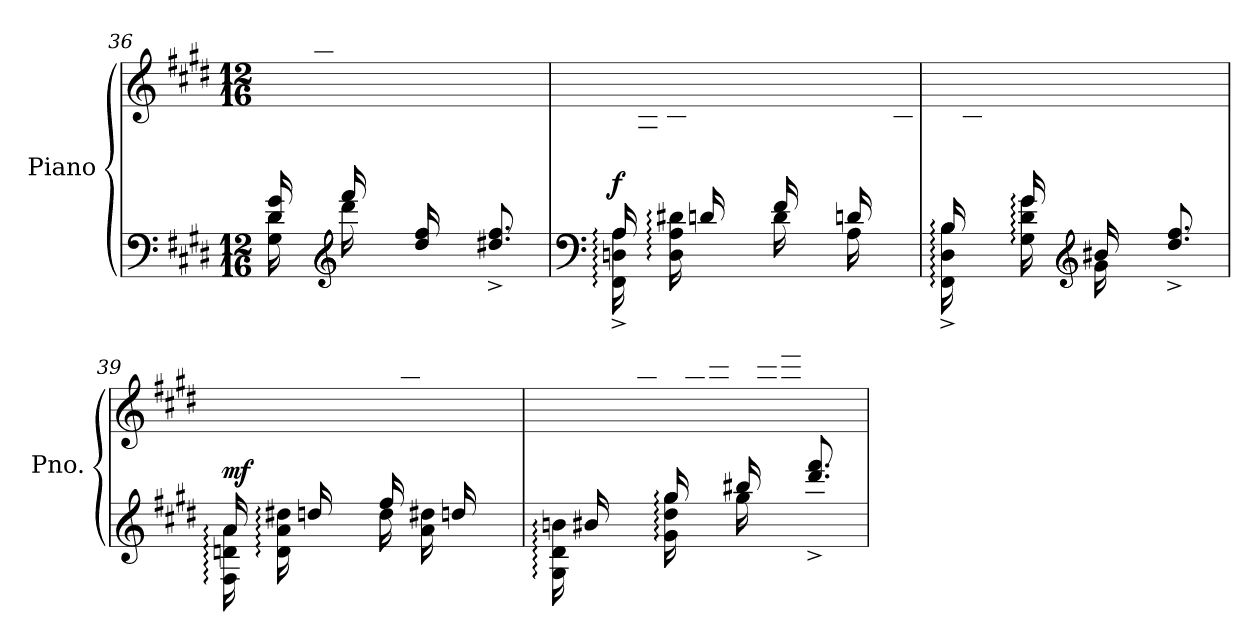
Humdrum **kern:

**kern	**kern	**dynam
*part1	*part1	*part1
*staff2	*staff1	*staff1/2
*I"Piano	*	*
*I'Pno.	*	*
!!LO:LB:g=z
*clefF4	*clefG2	*
*k[f#c#g#d#]	*k[f#c#g#d#]	*
*M12/16	*M12/16	*
=36	=36	=36
*^	*	*
16d#/ 16g#/LL	16G#\ 16d#\	16ryy	.
8ryy	8ryy	16b#X\ 16dd#\	.
.	.	16ff#\ 16bb#X\JJ	.
*clefG2	*	*	*
16fff#/LL	16ddd#\	16ryy	.
8ryy	4ryy	16b#\ 16dd#\	.
.	.	16cc#\ 16ee\JJ	.
16dd#/ 16ff#/LL	.	16ryy	.
4ryy	.	16ee\ 16gg#\	.
.	16ryy	16dd#\ 16ff#\JJ	.
.	8.dd#X/^ 8.ff#/^	8.ryy	.
16ryy	.	.	.
=37	=37	=37	=37
*clefF4	*	*	*
!	!	!	!LO:DY:b
16A/LL	16FF#\:^ 16Dn\:^ 16A\:^	16ryy	f
8ryy	8ryy	16A\ 16dn\	.
.	.	16c#\ 16e\JJ	.
16d/LL	16D\: 16A\: 16d#\:	16ryy	.
8ryy	8ryy	16d\ 16f#\	.
.	.	16e\ 16g#\JJ	.
16f#/LL	16d#\	16ryy	.
8ryy	8ryy	16f#\ 16a\	.
.	.	16e\ 16g#\JJ	.
16d/LL	16A\	16ryy	.
8ryy	8ryy	16d\ 16f#\	.
.	.	16c#\ 16e\JJ	.
=38	=38	=38	=38
16B/LL	16FF#\:^ 16D#\:^ 16B\:^	16ryy	.
8ryy	8ryy	16B#X\ 16g#\	.
.	.	16d#\ 16a#X\JJ	.
16g#/LL	16G#\: 16d#\: 16g#\:	16ryy	.
8ryy	8ryy	16g#\ 16b#X\	.
.	.	16a#\ 16cc#\JJ	.
*clefG2	*	*	*
16b#X/LL	16g#\	16ryy	.
4ryy	8ryy	16b#\ 16dd#\	.
.	.	16cc#\ 16ee\JJ	.
.	8.dd#/^ 8.ff#/^	8.ryy	.
16ryy	.	.	.
!!LO:LB:g=z
=39	=39	=39	=39
!	!	!	!LO:DY:b
16a/LL	16F#\: 16dn\: 16a\:	16ryy	mf
8ryy	8ryy	16a\ 16ddn\	.
.	.	16cc#\ 16ee\JJ	.
16dd/LL	16d\: 16a\: 16dd#\:	16ryy	.
8ryy	8ryy	16dd\ 16ff#\	.
.	.	16ee\ 16gg#\JJ	.
16ff#/LL	16dd#\	16ryy	.
8ryy	8ryy	16ff#\ 16aa\	.
.	.	16ee\ 16gg#\JJ	.
16dd/LL	16a\ 16dd#\	16ryy	.
8ryy	8ryy	16dd\ 16ff#\	.
.	.	16cc#\ 16ee\JJ	.
=40	=40	=40	=40
16b#X/LL	16G#\: 16d#\: 16b\:	16ryy	.
8ryy	8ryy	16b#X\ 16gg#\	.
.	.	16dd#\ 16aa#X\JJ	.
16gg#/LL	16g#\: 16dd#\: 16gg#\:	16ryy	.
8ryy	8ryy	16gg#\ 16bb#X\	.
.	.	16aa#\ 16ccc#\JJ	.
16bb#X/LL	16gg#\	16ryy	.
4ryy	8ryy	16bb#\ 16ddd#\	.
.	.	16ccc#\ 16eee\JJ	.
.	8.ddd#/^ 8.fff#/^	8.ryy	.
16ryy	.	.	.
*v	*v	*	*
=	=	=
*-	*-	*-
